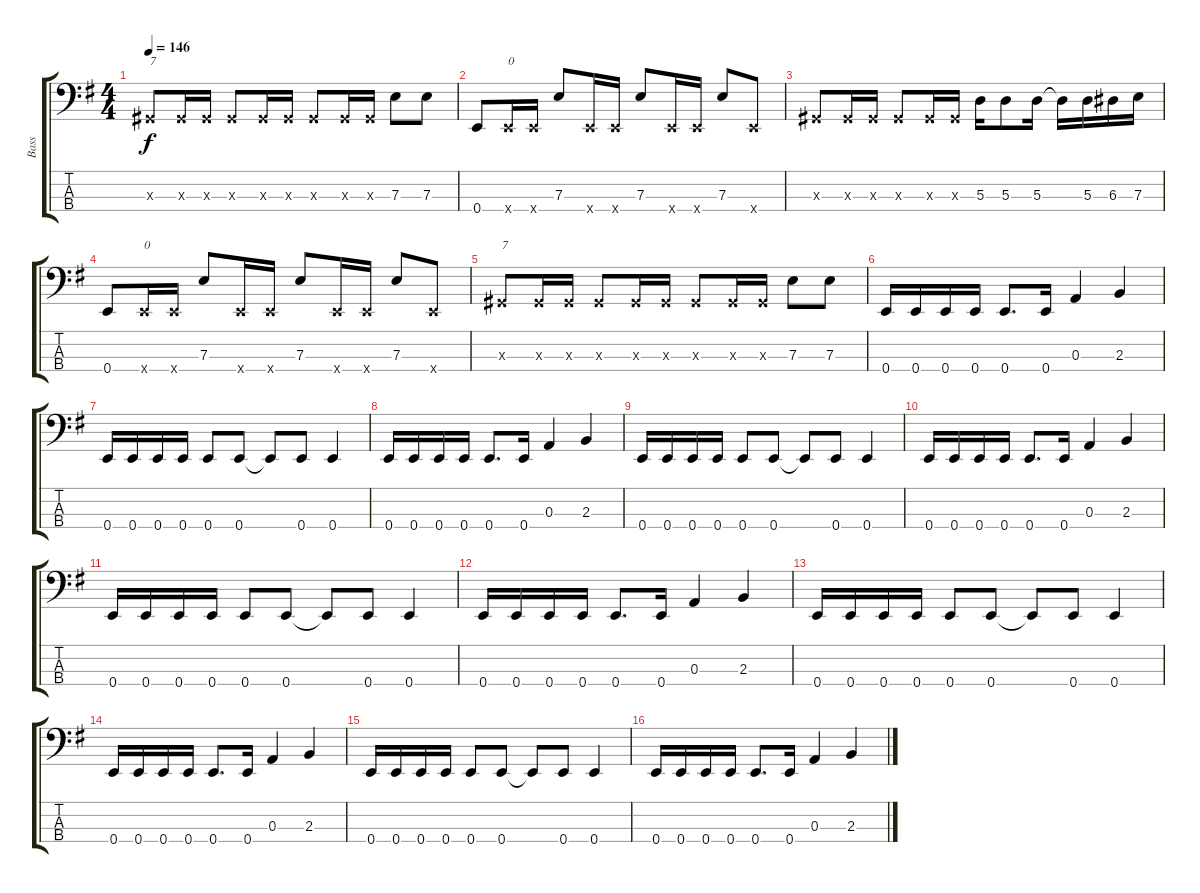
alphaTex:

\track ("Bass" "Bass") {instrument electricbassfinger}
\staff {score tabs}
\tuning (G2 D2 A1 E1) {hide}
\ts (4 4)
\tempo 146
\clef f4
\ks g
-1.3{x}.8{txt "7" dy f} -1.3{x}.16 -1.3{x}.16 -1.3{x}.8 -1.3{x}.16 -1.3{x}.16 -1.3{x}.8 -1.3{x}.16 -1.3{x}.16 7.3.8 7.3.8 |
0.4.8 0.4{x}.16{txt "0"} 0.4{x}.16 7.3.8 0.4{x}.16 0.4{x}.16 7.3.8 0.4{x}.16 0.4{x}.16 7.3.8 0.4{x}.8 |
-1.3{x}.8 -1.3{x}.16 -1.3{x}.16 -1.3{x}.8 -1.3{x}.16 -1.3{x}.16 5.3.16 5.3.8 5.3.16 5.3{t}.16 5.3.16 6.3.16 7.3.16 |
0.4.8 0.4{x}.16{txt "0"} 0.4{x}.16 7.3.8 0.4{x}.16 0.4{x}.16 7.3.8 0.4{x}.16 0.4{x}.16 7.3.8 0.4{x}.8 |
-1.3{x}.8{txt "7"} -1.3{x}.16 -1.3{x}.16 -1.3{x}.8 -1.3{x}.16 -1.3{x}.16 -1.3{x}.8 -1.3{x}.16 -1.3{x}.16 7.3.8 7.3.8 |
0.4.16 0.4.16 0.4.16 0.4.16 0.4.8{d} 0.4.16 0.3.4 2.3.4 |
0.4.16 0.4.16 0.4.16 0.4.16 0.4.8 0.4.8 0.4{t}.8 0.4.8 0.4.4 |
0.4.16 0.4.16 0.4.16 0.4.16 0.4.8{d} 0.4.16 0.3.4 2.3.4 |
0.4.16 0.4.16 0.4.16 0.4.16 0.4.8 0.4.8 0.4{t}.8 0.4.8 0.4.4 |
0.4.16 0.4.16 0.4.16 0.4.16 0.4.8{d} 0.4.16 0.3.4 2.3.4 |
0.4.16 0.4.16 0.4.16 0.4.16 0.4.8 0.4.8 0.4{t}.8 0.4.8 0.4.4 |
0.4.16 0.4.16 0.4.16 0.4.16 0.4.8{d} 0.4.16 0.3.4 2.3.4 |
0.4.16 0.4.16 0.4.16 0.4.16 0.4.8 0.4.8 0.4{t}.8 0.4.8 0.4.4 |
0.4.16 0.4.16 0.4.16 0.4.16 0.4.8{d} 0.4.16 0.3.4 2.3.4 |
0.4.16 0.4.16 0.4.16 0.4.16 0.4.8 0.4.8 0.4{t}.8 0.4.8 0.4.4 |
0.4.16 0.4.16 0.4.16 0.4.16 0.4.8{d} 0.4.16 0.3.4 2.3.4
